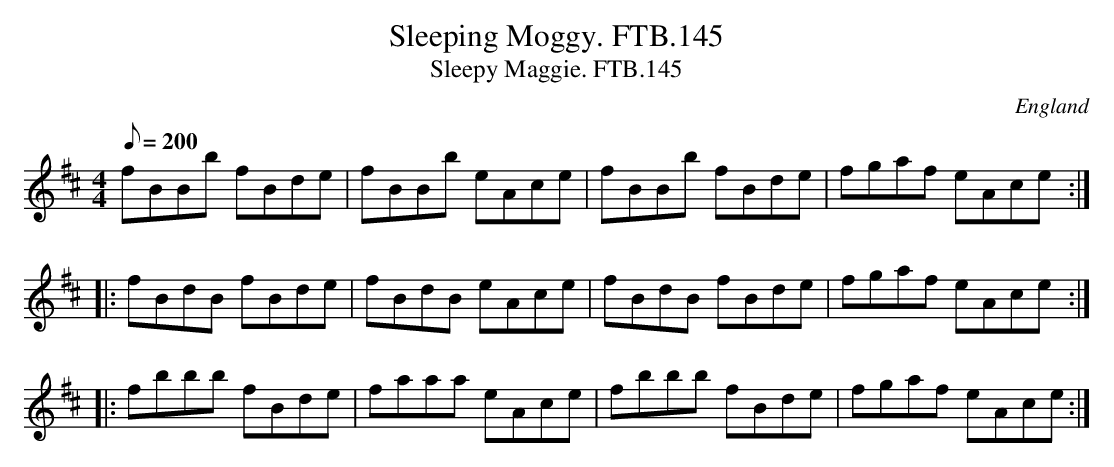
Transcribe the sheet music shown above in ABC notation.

X:1
T:Sleeping Moggy. FTB.145
T:Sleepy Maggie. FTB.145
M:4/4
Q:200
O:England
K:D major
fBBb fBde|fBBb eAce|fBBb fBde|fgaf eAce:|
|:fBdB fBde|fBdB eAce|fBdB fBde|fgaf eAce:|
|:fbbb fBde|faaa eAce|fbbb fBde|fgaf eAce:|
